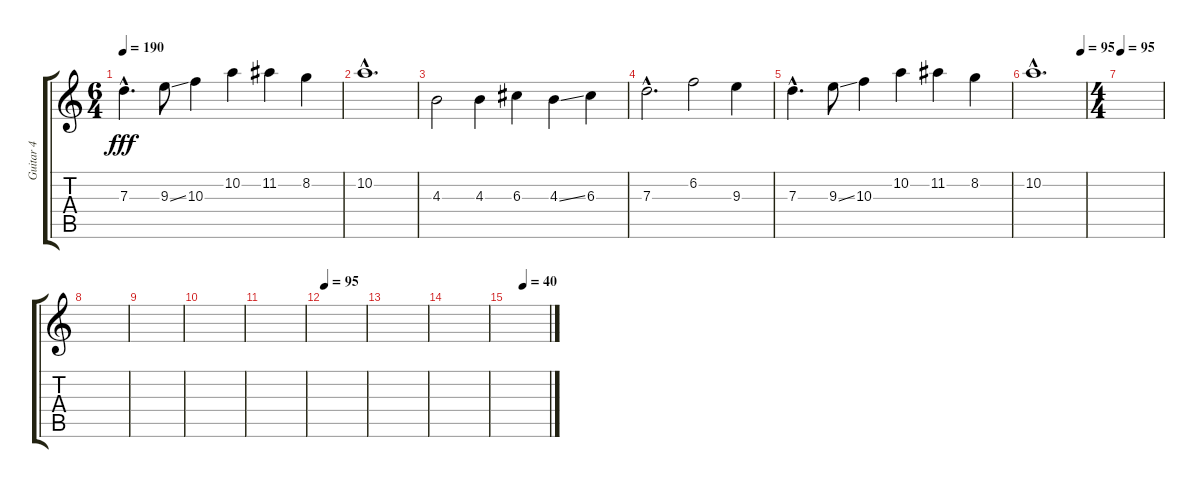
\track ("Guitar 4" "Guitar 4") {instrument distortionguitar}
\staff {score tabs}
\tuning (E4 B3 G3 D3 A2 E2) {hide}
\ts (6 4)
\tempo 190
\clef g2
\ks c
7.3{hac}.4{d dy fff} 9.3{ss}.8 10.3.4 10.2.4 11.2.4 8.2.4 |
10.2{hac}.1{d} |
4.3.2 4.3.4 6.3.4 4.3{ss}.4 6.3.4 |
7.3{hac}.2{d} 6.2.2 9.3.4 |
7.3{hac}.4{d} 9.3{ss}.8 10.3.4 10.2.4 11.2.4 8.2.4 |
\tempo (95 0.9166666666666666)
10.2{hac}.1{d} |
\ts (4 4)
\tempo 95
|
|
|
|
|
\tempo 95
|
|
|
\tempo (40 0.375)
